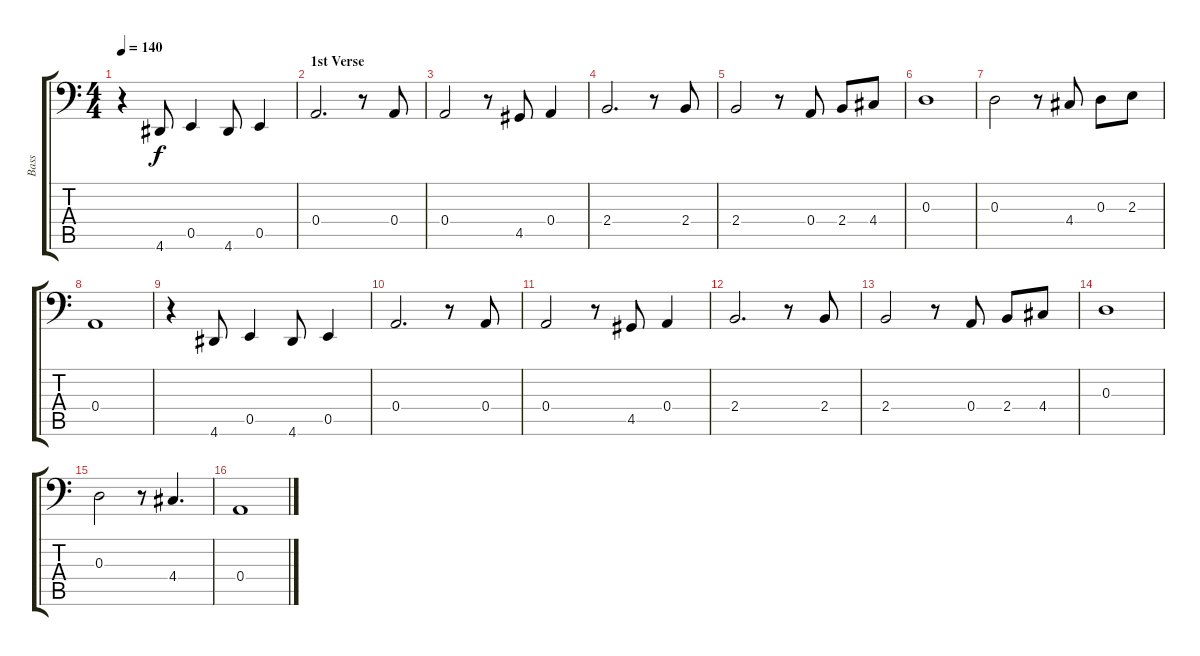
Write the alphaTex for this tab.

\track ("Bass" "Bass") {instrument electricbassfinger}
\staff {score tabs}
\tuning (C3 G2 D2 A1 E1 B0) {hide}
\ts (4 4)
\tempo 140
\clef f4
\ks c
r.4{dy f} 4.6.8 0.5.4 4.6.8 0.5.4 |
\section ("" "1st Verse")
0.4.2{d} r.8 0.4.8 |
0.4.2 r.8 4.5.8 0.4.4 |
2.4.2{d} r.8 2.4.8 |
2.4.2 r.8 0.4.8 2.4.8 4.4.8 |
0.3.1 |
0.3.2 r.8 4.4.8 0.3.8 2.3.8 |
0.4.1 |
r.4 4.6.8 0.5.4 4.6.8 0.5.4 |
0.4.2{d} r.8 0.4.8 |
0.4.2 r.8 4.5.8 0.4.4 |
2.4.2{d} r.8 2.4.8 |
2.4.2 r.8 0.4.8 2.4.8 4.4.8 |
0.3.1 |
0.3.2 r.8 4.4.4{d} |
0.4.1
